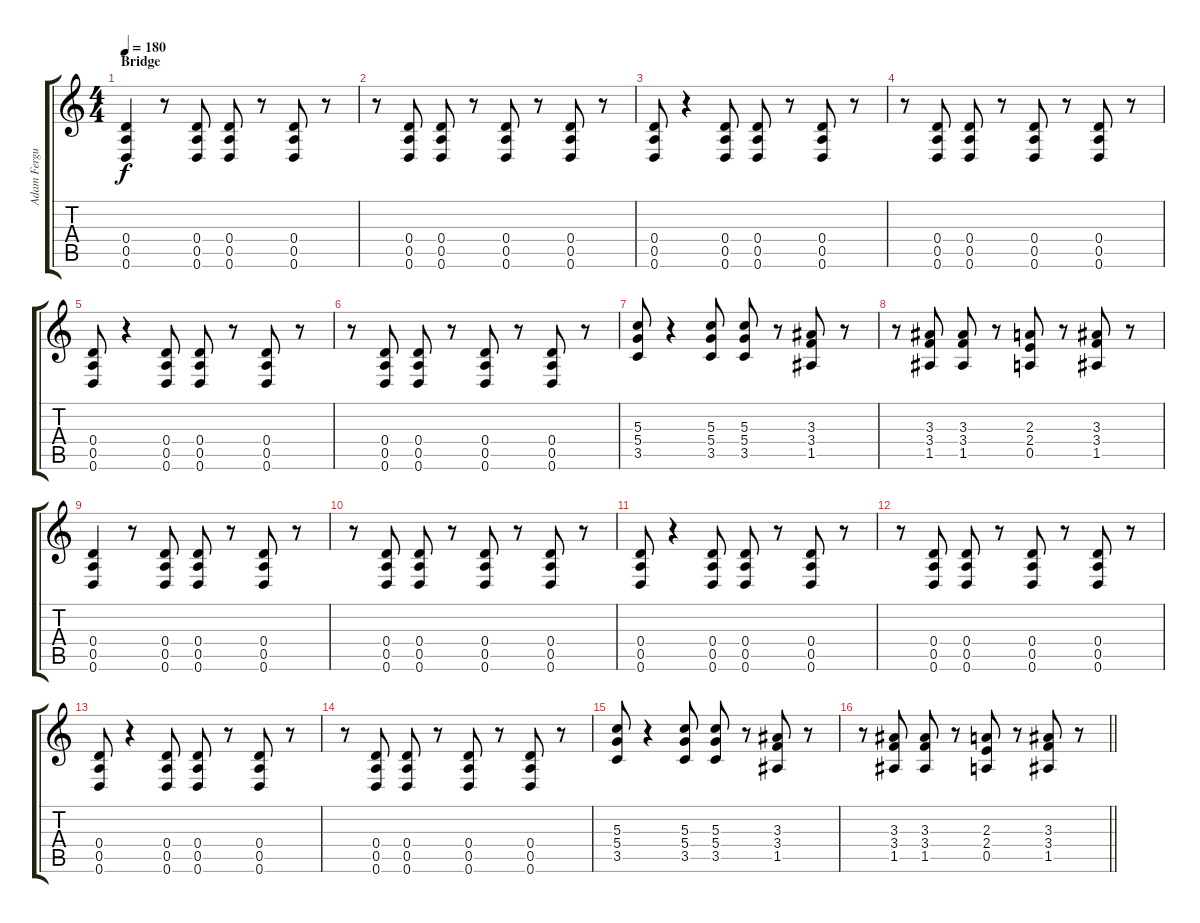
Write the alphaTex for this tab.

\track ("Adam Ferguson - Guitar" "Adam Fergu") {instrument distortionguitar}
\staff {score tabs}
\tuning (E4 B3 G3 D3 A2 D2) {hide}
\ts (4 4)
\section ("" "Bridge")
\tempo 180
\clef g2
\ks c
(0.4 0.5 0.6).4{dy f} r.8 (0.4 0.5 0.6).8 (0.4 0.5 0.6).8 r.8 (0.4 0.5 0.6).8 r.8 |
r.8 (0.4 0.5 0.6).8 (0.4 0.5 0.6).8 r.8 (0.4 0.5 0.6).8 r.8 (0.4 0.5 0.6).8 r.8 |
(0.4 0.5 0.6).8 r.4 (0.4 0.5 0.6).8 (0.4 0.5 0.6).8 r.8 (0.4 0.5 0.6).8 r.8 |
r.8 (0.4 0.5 0.6).8 (0.4 0.5 0.6).8 r.8 (0.4 0.5 0.6).8 r.8 (0.4 0.5 0.6).8 r.8 |
(0.4 0.5 0.6).8 r.4 (0.4 0.5 0.6).8 (0.4 0.5 0.6).8 r.8 (0.4 0.5 0.6).8 r.8 |
r.8 (0.4 0.5 0.6).8 (0.4 0.5 0.6).8 r.8 (0.4 0.5 0.6).8 r.8 (0.4 0.5 0.6).8 r.8 |
(5.3 5.4 3.5).8 r.4 (5.3 5.4 3.5).8 (5.3 5.4 3.5).8 r.8 (3.3 3.4 1.5).8 r.8 |
r.8 (3.3 3.4 1.5).8 (3.3 3.4 1.5).8 r.8 (2.3 2.4 0.5).8 r.8 (3.3 3.4 1.5).8 r.8 |
(0.4 0.5 0.6).4 r.8 (0.4 0.5 0.6).8 (0.4 0.5 0.6).8 r.8 (0.4 0.5 0.6).8 r.8 |
r.8 (0.4 0.5 0.6).8 (0.4 0.5 0.6).8 r.8 (0.4 0.5 0.6).8 r.8 (0.4 0.5 0.6).8 r.8 |
(0.4 0.5 0.6).8 r.4 (0.4 0.5 0.6).8 (0.4 0.5 0.6).8 r.8 (0.4 0.5 0.6).8 r.8 |
r.8 (0.4 0.5 0.6).8 (0.4 0.5 0.6).8 r.8 (0.4 0.5 0.6).8 r.8 (0.4 0.5 0.6).8 r.8 |
(0.4 0.5 0.6).8 r.4 (0.4 0.5 0.6).8 (0.4 0.5 0.6).8 r.8 (0.4 0.5 0.6).8 r.8 |
r.8 (0.4 0.5 0.6).8 (0.4 0.5 0.6).8 r.8 (0.4 0.5 0.6).8 r.8 (0.4 0.5 0.6).8 r.8 |
(5.3 5.4 3.5).8 r.4 (5.3 5.4 3.5).8 (5.3 5.4 3.5).8 r.8 (3.3 3.4 1.5).8 r.8 |
\barLineRight lightlight
r.8 (3.3 3.4 1.5).8 (3.3 3.4 1.5).8 r.8 (2.3 2.4 0.5).8 r.8 (3.3 3.4 1.5).8 r.8
